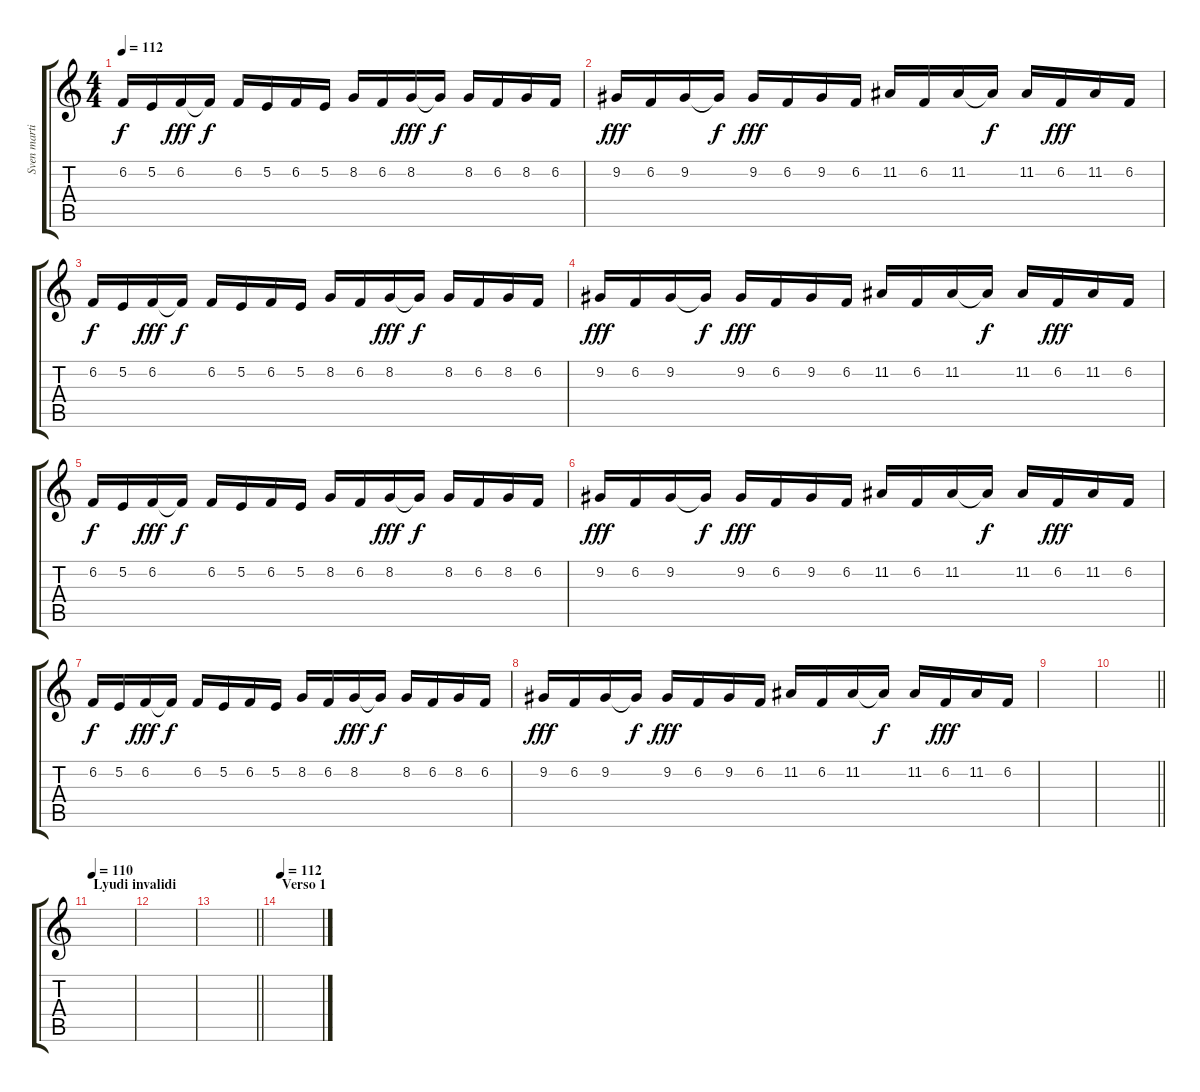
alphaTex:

\track ("Sven martin (left hand)" "Sven marti") {instrument panflute}
\staff {score tabs}
\tuning (E4 B3 G3 D3 A2 E2) {hide}
\ts (4 4)
\tempo 112
\clef g2
\ks c
6.2.16{dy f} 5.2.16 6.2.16{dy fff} 6.2{t}.16{dy f} 6.2.16 5.2.16 6.2.16 5.2.16 8.2.16 6.2.16 8.2.16{dy fff} 8.2{t}.16{dy f} 8.2.16 6.2.16 8.2.16 6.2.16 |
9.2.16{dy fff} 6.2.16 9.2.16 9.2{t}.16{dy f} 9.2.16{dy fff} 6.2.16 9.2.16 6.2.16 11.2.16 6.2.16 11.2.16 11.2{t}.16{dy f} 11.2.16 6.2.16{dy fff} 11.2.16 6.2.16 |
6.2.16{dy f} 5.2.16 6.2.16{dy fff} 6.2{t}.16{dy f} 6.2.16 5.2.16 6.2.16 5.2.16 8.2.16 6.2.16 8.2.16{dy fff} 8.2{t}.16{dy f} 8.2.16 6.2.16 8.2.16 6.2.16 |
9.2.16{dy fff} 6.2.16 9.2.16 9.2{t}.16{dy f} 9.2.16{dy fff} 6.2.16 9.2.16 6.2.16 11.2.16 6.2.16 11.2.16 11.2{t}.16{dy f} 11.2.16 6.2.16{dy fff} 11.2.16 6.2.16 |
6.2.16{dy f} 5.2.16 6.2.16{dy fff} 6.2{t}.16{dy f} 6.2.16 5.2.16 6.2.16 5.2.16 8.2.16 6.2.16 8.2.16{dy fff} 8.2{t}.16{dy f} 8.2.16 6.2.16 8.2.16 6.2.16 |
9.2.16{dy fff} 6.2.16 9.2.16 9.2{t}.16{dy f} 9.2.16{dy fff} 6.2.16 9.2.16 6.2.16 11.2.16 6.2.16 11.2.16 11.2{t}.16{dy f} 11.2.16 6.2.16{dy fff} 11.2.16 6.2.16 |
6.2.16{dy f} 5.2.16 6.2.16{dy fff} 6.2{t}.16{dy f} 6.2.16 5.2.16 6.2.16 5.2.16 8.2.16 6.2.16 8.2.16{dy fff} 8.2{t}.16{dy f} 8.2.16 6.2.16 8.2.16 6.2.16 |
9.2.16{dy fff} 6.2.16 9.2.16 9.2{t}.16{dy f} 9.2.16{dy fff} 6.2.16 9.2.16 6.2.16 11.2.16 6.2.16 11.2.16 11.2{t}.16{dy f} 11.2.16 6.2.16{dy fff} 11.2.16 6.2.16 |
|
\barLineRight lightlight
|
\section ("" "Lyudi invalidi")
\tempo 110
|
|
\barLineRight lightlight
|
\section ("" "Verso 1")
\tempo 112
